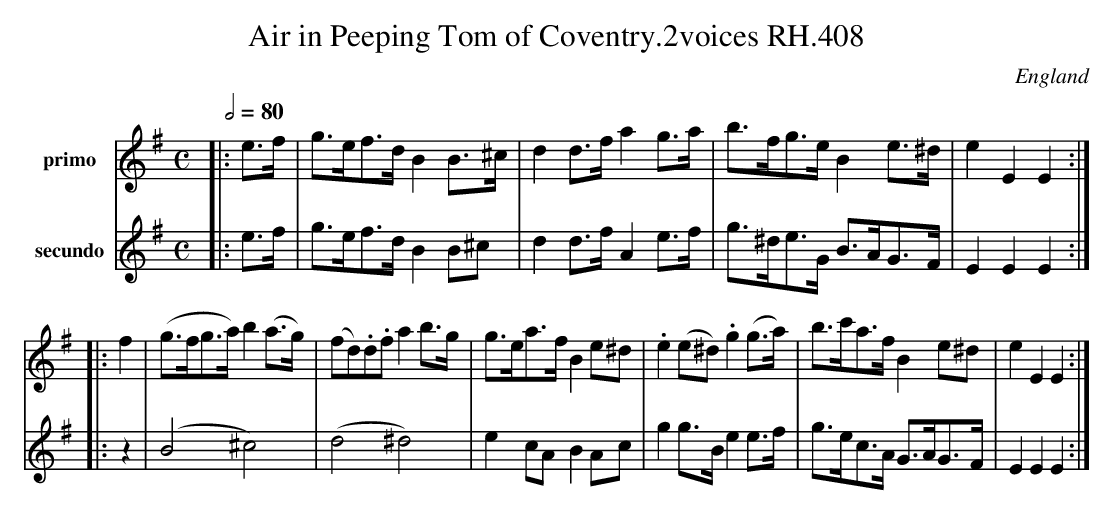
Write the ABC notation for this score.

X:1
T:Air in Peeping Tom of Coventry.2voices RH.408
L:1/8
M:C
O:England
Q:2/4=80
V:1 name="primo"
V:2 name="secundo"
K:Em
[V:1]|:e>f|g>ef>d B2B>^c|d2d>f a2g>a|b>fg>e B2e>^d|e2E2 E2:|
[V:2]|:e>f|g>ef>d B2B^c|d2d>f A2e>f|g>^de>G B>AG>F|E2E2 E2:|
[V:1]|:f2|(g>fg>a) b2(a>g)|(fd).d.f a2b>g|g>ea>f B2e^d|.e2(e^d) .g2(g>a)|b>c'a>f B2e^d|e2E2 E2:|
[V:2]|:z2|(B4 ^c4)|(d4 ^d4)|e2cA B2Ac|g2g>B e2e>f|g>ec>A G>AG>F|E2E2 E2:|
